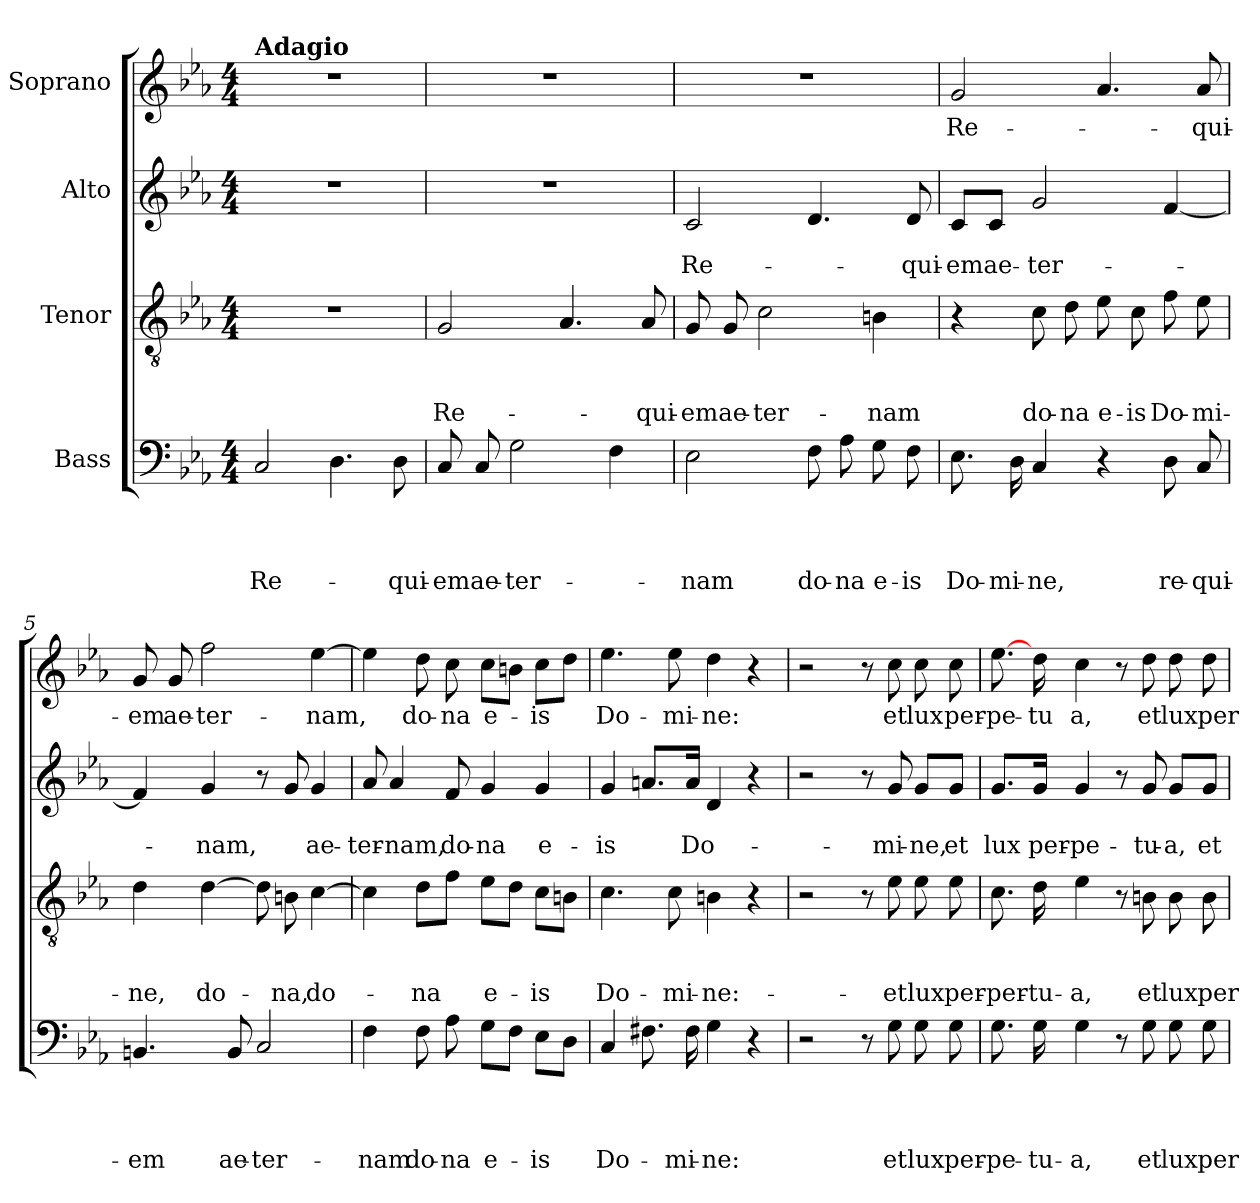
**kern	**text	**text	**text	**text	**kern	**text	**text	**text	**kern	**text	**text	**kern	**text
*part4	*part4	*part4	*part4	*part4	*part3	*part3	*part3	*part3	*part2	*part2	*part2	*part1	*part1
*staff4	*staff4	*staff4	*staff4	*staff4	*staff3	*staff3	*staff3	*staff3	*staff2	*staff2	*staff2	*staff1	*staff1
*I"Bass	*	*	*	*	*I"Tenor	*	*	*	*I"Alto	*	*	*I"Soprano	*
*clefF4	*	*	*	*	*clefGv2	*	*	*	*clefG2	*	*	*clefG2	*
*k[b-e-a-]	*	*	*	*	*k[b-e-a-]	*	*	*	*k[b-e-a-]	*	*	*k[b-e-a-]	*
*E-:	*	*	*	*	*E-:	*	*	*	*E-:	*	*	*E-:	*
*M4/4	*	*	*	*	*M4/4	*	*	*	*M4/4	*	*	*M4/4	*
=1	=1	=1	=1	=1	=1	=1	=1	=1	=1	=1	=1	=1	=1
!	!	!	!	!	!	!	!	!	!	!	!	!LO:TX:a:B:t=Adagio	!
!	!	!	!	!LO:LY:b	!	!	!	!	!	!	!	!	!
2C/	.	.	.	Re-	1r	.	.	.	1r	.	.	1r	.
4.D\	.	.	.	.	.	.	.	.	.	.	.	.	.
!	!	!	!	!LO:LY:b	!	!	!	!	!	!	!	!	!
8D\	.	.	.	-qui-	.	.	.	.	.	.	.	.	.
=2	=2	=2	=2	=2	=2	=2	=2	=2	=2	=2	=2	=2	=2
!	!	!	!	!LO:LY:b	!	!	!	!LO:LY:b	!	!	!	!	!
8C/	.	.	.	-em	2G/	.	.	Re-	1r	.	.	1r	.
!	!	!	!	!LO:LY:b	!	!	!	!	!	!	!	!	!
8C/	.	.	.	ae-	.	.	.	.	.	.	.	.	.
!	!	!	!	!LO:LY:b	!	!	!	!	!	!	!	!	!
2G\	.	.	.	-ter-	.	.	.	.	.	.	.	.	.
.	.	.	.	.	4.A-/	.	.	.	.	.	.	.	.
4F\	.	.	.	.	.	.	.	.	.	.	.	.	.
!	!	!	!	!	!	!	!	!LO:LY:b	!	!	!	!	!
.	.	.	.	.	8A-/	.	.	-qui-	.	.	.	.	.
=3	=3	=3	=3	=3	=3	=3	=3	=3	=3	=3	=3	=3	=3
!	!	!	!	!LO:LY:b	!	!	!	!LO:LY:b	!	!	!LO:LY:b	!	!
2E-\	.	.	.	-nam	8G/	.	.	-em	2c/	.	Re-	1r	.
!	!	!	!	!	!	!	!	!LO:LY:b	!	!	!	!	!
.	.	.	.	.	8G/	.	.	ae-	.	.	.	.	.
!	!	!	!	!	!	!	!	!LO:LY:b	!	!	!	!	!
.	.	.	.	.	2c\	.	.	-ter-	.	.	.	.	.
!	!	!	!	!LO:LY:b	!	!	!	!	!	!	!	!	!
8F\	.	.	.	do-	.	.	.	.	4.d/	.	.	.	.
!	!	!	!	!LO:LY:b	!	!	!	!	!	!	!	!	!
8A-\	.	.	.	-na	.	.	.	.	.	.	.	.	.
!	!	!	!	!LO:LY:b	!	!	!	!LO:LY:b	!	!	!	!	!
8G\	.	.	.	e-	4Bn\	.	.	-nam	.	.	.	.	.
!	!	!	!	!LO:LY:b	!	!	!	!	!	!	!LO:LY:b	!	!
8F\	.	.	.	-is	.	.	.	.	8d/	.	-qui-	.	.
=4	=4	=4	=4	=4	=4	=4	=4	=4	=4	=4	=4	=4	=4
!	!	!	!	!LO:LY:b	!	!	!	!	!	!	!LO:LY:b	!	!LO:LY:b
8.E-\	.	.	.	Do-	4r	.	.	.	8c/L	.	-em	2g/	Re-
!	!	!	!	!	!	!	!	!	!	!	!LO:LY:b	!	!
.	.	.	.	.	.	.	.	.	8c/J	.	ae-	.	.
!	!	!	!	!LO:LY:b	!	!	!	!	!	!	!	!	!
16D\	.	.	.	-mi-	.	.	.	.	.	.	.	.	.
!	!	!	!	!LO:LY:b	!	!	!	!LO:LY:b	!	!	!LO:LY:b	!	!
4C/	.	.	.	-ne,	8c\	.	.	do-	2g/	.	-ter-	.	.
!	!	!	!	!	!	!	!	!LO:LY:b	!	!	!	!	!
.	.	.	.	.	8d\	.	.	-na	.	.	.	.	.
!	!	!	!	!	!	!	!	!LO:LY:b	!	!	!	!	!
4r	.	.	.	.	8e-\	.	.	e-	.	.	.	4.a-/	.
!	!	!	!	!	!	!	!	!LO:LY:b	!	!	!	!	!
.	.	.	.	.	8c\	.	.	-is	.	.	.	.	.
!	!	!	!	!LO:LY:b	!	!	!	!LO:LY:b	!	!	!	!	!
8D\	.	.	.	re-	8f\	.	.	Do-	[4f/	.	.	.	.
!	!	!	!	!LO:LY:b	!	!	!	!LO:LY:b	!	!	!	!	!LO:LY:b
8C/	.	.	.	-qui-	8e-\	.	.	-mi-	.	.	.	8a-/	-qui-
!!LO:LB:g=z
=5	=5	=5	=5	=5	=5	=5	=5	=5	=5	=5	=5	=5	=5
!	!	!	!	!LO:LY:b	!	!	!	!LO:LY:b	!	!	!	!	!LO:LY:b
4.BBn/	.	.	.	-em	4d\	.	.	-ne,	4f/]	.	.	8g/	-em
!	!	!	!	!	!	!	!	!	!	!	!	!	!LO:LY:b
.	.	.	.	.	.	.	.	.	.	.	.	8g/	ae-
!	!	!	!	!	!	!	!	!LO:LY:b	!	!	!LO:LY:b	!	!LO:LY:b
.	.	.	.	.	[4d\	.	.	do-	4g/	.	-nam,	2ff\	-ter-
!	!	!	!	!LO:LY:b	!	!	!	!	!	!	!	!	!
8BB/	.	.	.	ae-	.	.	.	.	.	.	.	.	.
!	!	!	!	!LO:LY:b	!	!	!	!	!	!	!	!	!
2C/	.	.	.	-ter-	8d\]	.	.	.	8r	.	.	.	.
!	!	!	!	!	!	!	!	!LO:LY:b	!	!	!	!	!
.	.	.	.	.	8Bn\	.	.	-na,	8g/	.	.	.	.
!	!	!	!	!	!	!	!	!LO:LY:b	!	!	!LO:LY:b	!	!LO:LY:b
.	.	.	.	.	[4c\	.	.	do-	4g/	.	ae-	[4ee-\	-nam,
=6	=6	=6	=6	=6	=6	=6	=6	=6	=6	=6	=6	=6	=6
!	!	!	!	!LO:LY:b	!	!	!	!	!	!	!LO:LY:b	!	!
4F\	.	.	.	-nam	4c\]	.	.	.	8a-/	.	-ter-	4ee-\]	.
!	!	!	!	!	!	!	!	!	!	!	!LO:LY:b	!	!
.	.	.	.	.	.	.	.	.	4a-/	.	-nam,	.	.
!	!	!	!	!LO:LY:b	!	!	!	!LO:LY:b	!	!	!	!	!LO:LY:b
8F\	.	.	.	do-	8d\L	.	.	-na	.	.	.	8dd\	do-
!	!	!	!	!LO:LY:b	!	!	!	!	!	!	!LO:LY:b	!	!LO:LY:b
8A-\	.	.	.	-na	8f\J	.	.	.	8f/	.	do-	8cc\	-na
!	!	!	!	!LO:LY:b	!	!	!	!LO:LY:b	!	!	!LO:LY:b	!	!LO:LY:b
8G\L	.	.	.	e-	8e-\L	.	.	e-	4g/	.	-na	8cc\L	e-
8F\J	.	.	.	.	8d\J	.	.	.	.	.	.	8bn\J	.
!	!	!	!	!LO:LY:b	!	!	!	!LO:LY:b	!	!	!LO:LY:b	!	!LO:LY:b
8E-\L	.	.	.	-is	8c\L	.	.	-is	4g/	.	e-	8cc\L	-is
8D\J	.	.	.	.	8Bn\J	.	.	.	.	.	.	8dd\J	.
=7	=7	=7	=7	=7	=7	=7	=7	=7	=7	=7	=7	=7	=7
!	!	!	!	!LO:LY:b	!	!	!	!LO:LY:b	!	!	!LO:LY:b	!	!LO:LY:b
4C/	.	.	.	Do-	4.c\	.	.	Do-	4g/	.	-is	4.ee-\	Do-
8.F#X\	.	.	.	.	.	.	.	.	8.an/L	.	.	.	.
!	!	!	!	!	!	!	!	!LO:LY:b	!	!	!	!	!LO:LY:b
.	.	.	.	.	8c\	.	.	-mi-	.	.	.	8ee-\	-mi-
!	!	!	!	!LO:LY:b	!	!	!	!	!	!	!LO:LY:b	!	!
16F#\	.	.	.	-mi-	.	.	.	.	16a/Jk	.	Do-	.	.
!	!	!	!	!LO:LY:b	!	!	!	!LO:LY:b	!	!	!	!	!LO:LY:b
4G\	.	.	.	-ne:	4Bn\	.	.	-ne:-	4d/	.	.	4dd\	-ne:
4r	.	.	.	.	4r	.	.	.	4r	.	.	4r	.
=8	=8	=8	=8	=8	=8	=8	=8	=8	=8	=8	=8	=8	=8
2r	.	.	.	.	2r	.	.	.	2r	.	.	2r	.
8r	.	.	.	.	8r	.	.	.	8r	.	.	8r	.
!	!	!	!	!LO:LY:b	!	!	!	!LO:LY:b	!	!	!LO:LY:b	!	!LO:LY:b
8G\	.	.	.	et	8e-\	.	.	-et	8g/	.	-mi-	8cc\	et
!	!	!	!	!LO:LY:b	!	!	!	!LO:LY:b	!	!	!LO:LY:b	!	!LO:LY:b
8G\	.	.	.	lux	8e-\	.	.	lux	8g/L	.	-ne,	8cc\	lux
!	!	!	!	!LO:LY:b	!	!	!	!LO:LY:b	!	!	!LO:LY:b	!	!LO:LY:b
8G\	.	.	.	per-	8e-\	.	.	per-	8g/J	.	et	8cc\	per-
!!LO:PB:g=z
=9	=9	=9	=9	=9	=9	=9	=9	=9	=9	=9	=9	=9	=9
!	!	!	!	!LO:LY:b	!	!	!	!LO:LY:b	!	!	!LO:LY:b	!	!LO:LY:b
8.G\	.	.	.	-pe-	8.c\	.	.	-per-	8.g/L	.	lux	[8.ee-\	-pe-
!	!	!	!	!LO:LY:b	!	!	!	!LO:LY:b	!	!	!LO:LY:b	!	!LO:LY:b
16G\	.	.	.	-tu-	16d\	.	.	-tu-	16g/Jk	.	per-	16dd\	-tu
!	!	!	!	!LO:LY:b	!	!	!	!LO:LY:b	!	!	!LO:LY:b	!	!LO:LY:b
4G\	.	.	.	-a,	4e-\	.	.	-a,	4g/	.	-pe-	4cc\	a,
8r	.	.	.	.	8r	.	.	.	8r	.	.	8r	.
!	!	!	!	!LO:LY:b	!	!	!	!LO:LY:b	!	!	!LO:LY:b	!	!LO:LY:b
8G\	.	.	.	et	8Bn\	.	.	et	8g/	.	-tu-	8dd\	et
!	!	!	!	!LO:LY:b	!	!	!	!LO:LY:b	!	!	!LO:LY:b	!	!LO:LY:b
8G\	.	.	.	lux	8B\	.	.	lux	8g/L	.	-a,	8dd\	lux
!	!	!	!	!LO:LY:b	!	!	!	!LO:LY:b	!	!	!LO:LY:b	!	!LO:LY:b
8G\	.	.	.	per-	8B\	.	.	per-	8g/J	.	et	8dd\	per-
=	=	=	=	=	=	=	=	=	=	=	=	=	=
*-	*-	*-	*-	*-	*-	*-	*-	*-	*-	*-	*-	*-	*-
